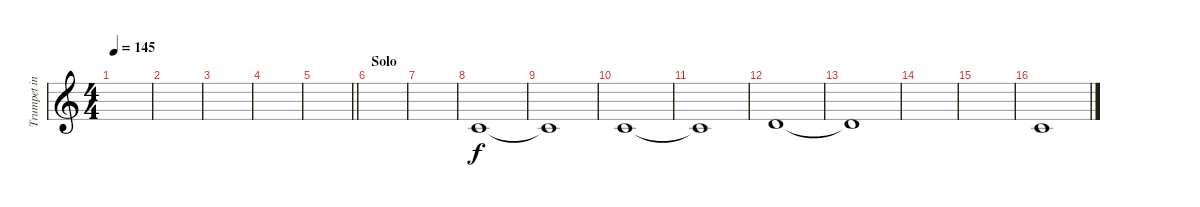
\track ("Trumpet in C" "Trumpet in") {instrument trumpet}
\staff {score}
\tuning (E4 B3 G3 D3 A2 E2 B1) {hide}
\ts (4 4)
\tempo 145
\clef g2
\ks c
|
|
|
|
\barLineRight lightlight
|
\section ("" "Solo")
|
|
1.2.1 |
1.2{t}.1 |
1.2.1 |
1.2{t}.1 |
3.2.1 |
3.2{t}.1 |
|
|
1.2.1
